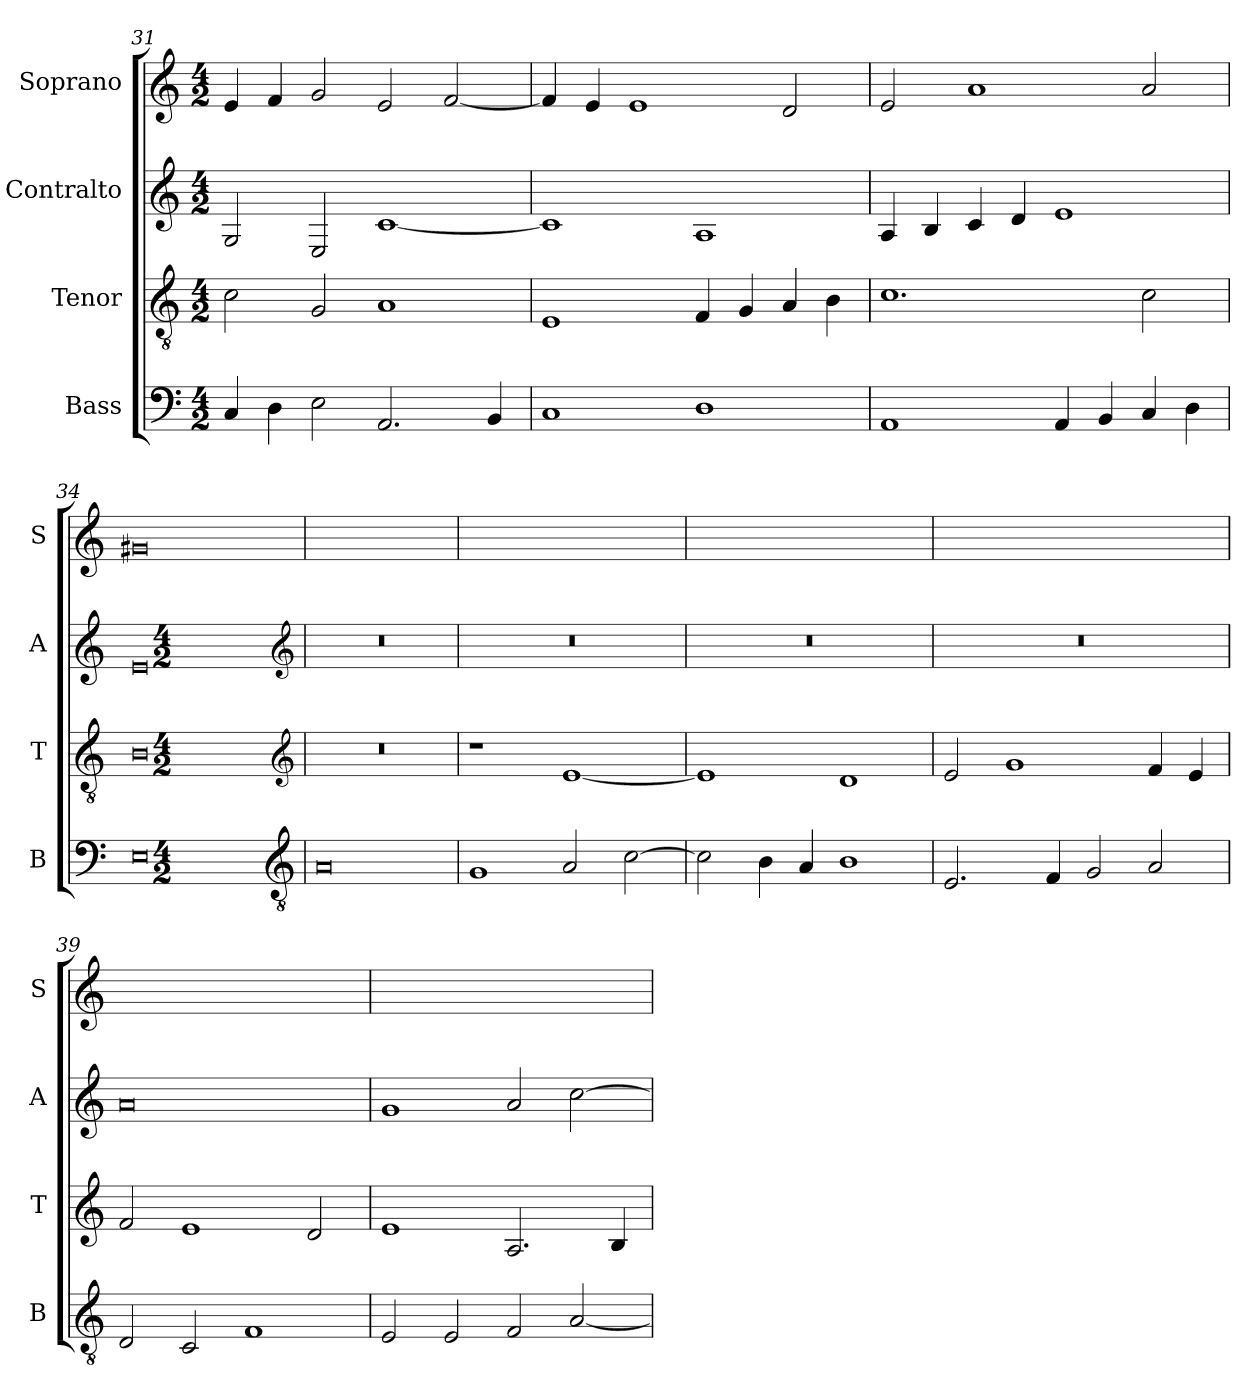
**kern	**kern	**kern	**kern
*part4	*part3	*part2	*part1
*staff4	*staff3	*staff2	*staff1
*I"Bass	*I"Tenor	*I"Contralto	*I"Soprano
*I'B	*I'T	*I'A	*I'S
*clefF4	*clefGv2	*clefG2	*clefG2
*k[]	*k[]	*k[]	*k[]
*E:phr	*E:phr	*E:phr	*E:phr
*M4/2	*M4/2	*M4/2	*M4/2
=31	=31	=31	=31
4C	2c	2G	4e
4D	.	.	4f
2E	2G	2E	2g
2.AA	1A	[1c	2e
.	.	.	[2f
4BB	.	.	.
=32	=32	=32	=32
1C	1E	1c]	4f]
.	.	.	4e
.	.	.	1e
1D	4F	1A	.
.	4G	.	.
.	4A	.	2d
.	4B	.	.
=33	=33	=33	=33
1AA	1.c	4A	2e
.	.	4B	.
.	.	4c	1a
.	.	4d	.
4AA	.	1e	.
4BB	.	.	.
4C	2c	.	2a
4D	.	.	.
=34	=34	=34	=34
0E	0B	0e	0g#X
*clefGv2	*clefG2	*clefG2	*
*k[]	*k[]	*k[]	*
*E:phr	*E:phr	*E:phr	*
*M4/2	*M4/2	*M4/2	*
=35	=35	=35	=35
0A	0r	0r	0ryy
=36	=36	=36	=36
1G	1r	0r	0ryy
2A	[1e	.	.
[2c	.	.	.
=37	=37	=37	=37
2c]	1e]	0r	0ryy
4B	.	.	.
4A	.	.	.
1B	1d	.	.
=38	=38	=38	=38
2.E	2e	0r	0ryy
.	1g	.	.
4F	.	.	.
2G	.	.	.
2A	4f	.	.
.	4e	.	.
=39	=39	=39	=39
2D	2f	0a	0ryy
2C	1e	.	.
1F	.	.	.
.	2d	.	.
=40	=40	=40	=40
2E	1e	1g	0ryy
2E	.	.	.
2F	2.A	2a	.
[2A	.	[2cc	.
.	4B	.	.
=	=	=	=
*-	*-	*-	*-
